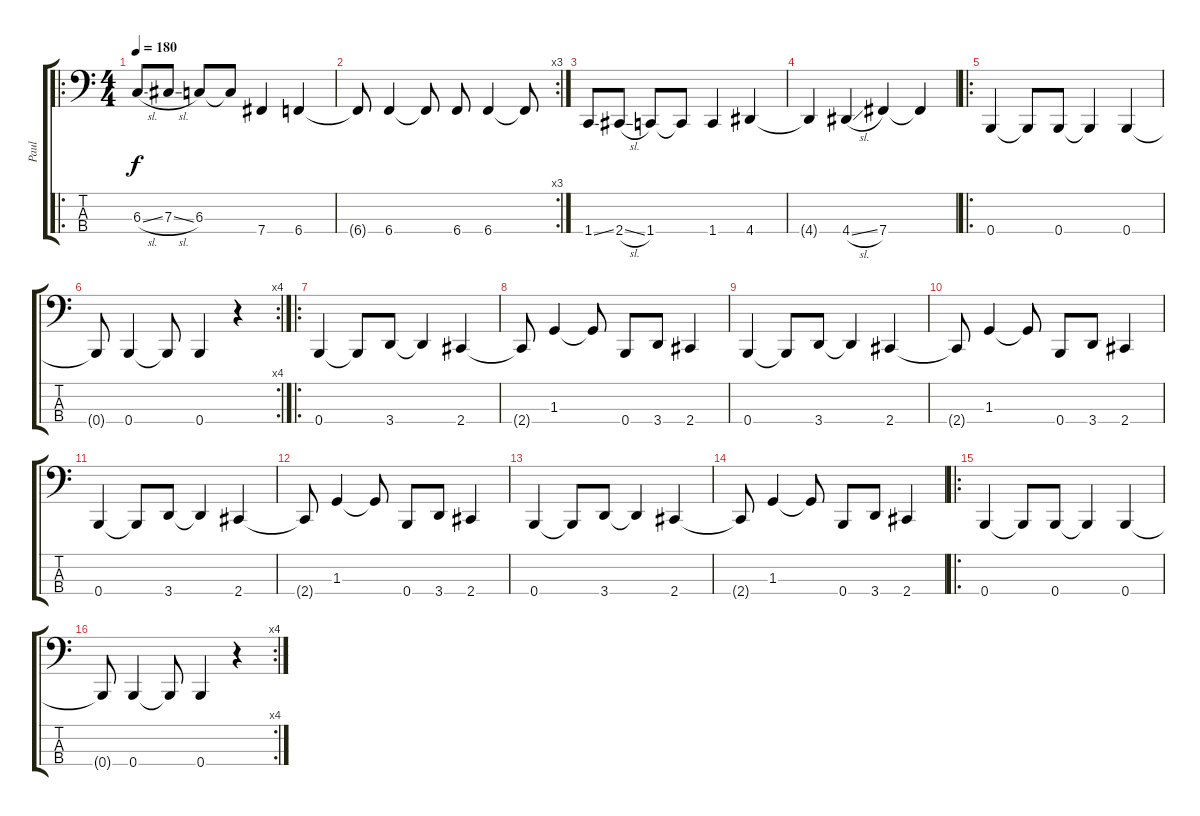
\track ("Paul" "Paul") {instrument electricbasspick}
\staff {score tabs}
\tuning (E2 B1 Gb1 B0) {hide}
\ro
\ts (4 4)
\tempo 180
\clef f4
\ks c
6.3{sl}.8{dy f} 7.3{sl}.8 6.3.8 6.3{t}.8 7.4.4 6.4.4 |
\rc 3
6.4{t}.8 6.4.4 6.4{t}.8 6.4.8 6.4.4 6.4{t}.8 |
1.4{ss}.8 2.4{sl}.8 1.4.8 1.4{t}.8 1.4.4 4.4.4 |
4.4{t}.4 4.4{sl}.4 7.4.4 7.4{t}.4 |
\ro
0.4.4 0.4{t}.8 0.4.8 0.4{t}.4 0.4.4 |
\rc 4
0.4{t}.8 0.4.4 0.4{t}.8 0.4.4 r.4 |
\ro
0.4.4 0.4{t}.8 3.4.8 3.4{t}.4 2.4.4 |
2.4{t}.8 1.3.4 1.3{t}.8 0.4.8 3.4.8 2.4.4 |
0.4.4 0.4{t}.8 3.4.8 3.4{t}.4 2.4.4 |
2.4{t}.8 1.3.4 1.3{t}.8 0.4.8 3.4.8 2.4.4 |
0.4.4 0.4{t}.8 3.4.8 3.4{t}.4 2.4.4 |
2.4{t}.8 1.3.4 1.3{t}.8 0.4.8 3.4.8 2.4.4 |
0.4.4 0.4{t}.8 3.4.8 3.4{t}.4 2.4.4 |
2.4{t}.8 1.3.4 1.3{t}.8 0.4.8 3.4.8 2.4.4 |
\ro
0.4.4 0.4{t}.8 0.4.8 0.4{t}.4 0.4.4 |
\rc 4
0.4{t}.8 0.4.4 0.4{t}.8 0.4.4 r.4
